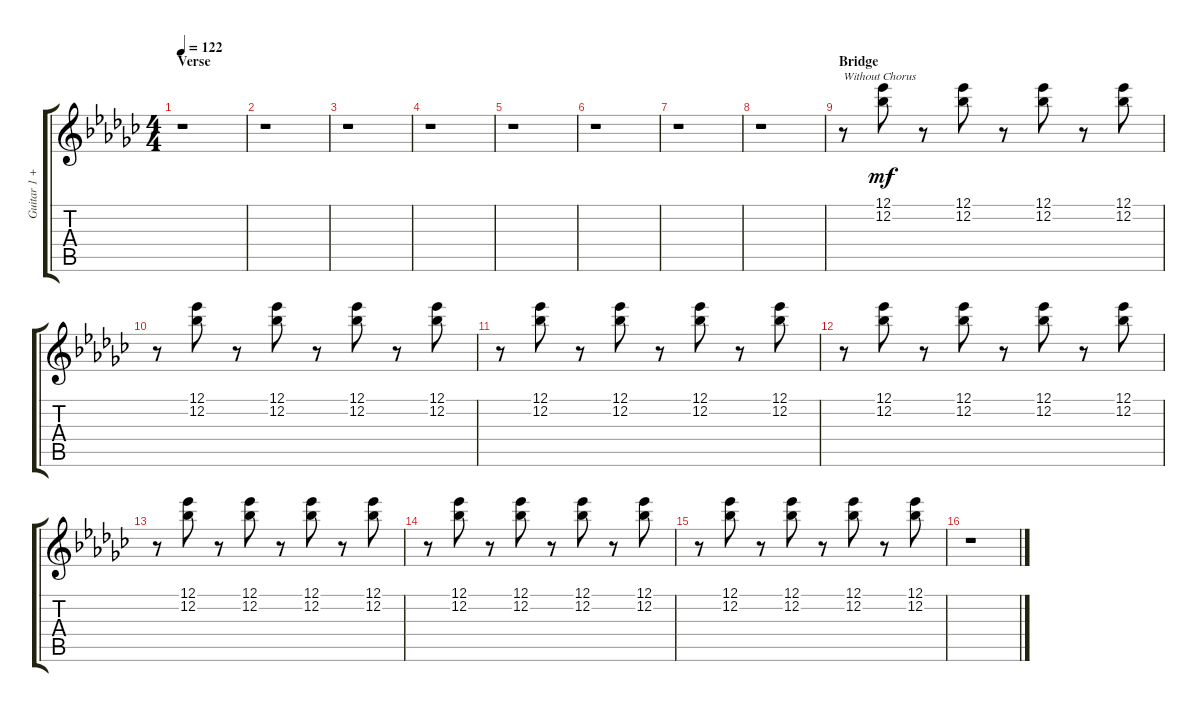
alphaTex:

\track ("Guitar 1 + Chorus" "Guitar 1 +") {instrument distortionguitar}
\staff {score tabs}
\tuning (Eb4 Bb3 Gb3 Db3 Ab2 Eb2) {hide}
\ts (4 4)
\section ("" "Verse")
\tempo 122
\clef g2
\ks ebminor
r.1{dy f} |
r.1 |
r.1 |
r.1 |
r.1 |
r.1 |
r.1 |
r.1 |
\section ("" "Bridge")
r.8{txt "Without Chorus"} (12.1 12.2).8{dy mf} r.8 (12.1 12.2).8 r.8 (12.1 12.2).8 r.8 (12.1 12.2).8 |
r.8 (12.1 12.2).8 r.8 (12.1 12.2).8 r.8 (12.1 12.2).8 r.8 (12.1 12.2).8 |
r.8 (12.1 12.2).8 r.8 (12.1 12.2).8 r.8 (12.1 12.2).8 r.8 (12.1 12.2).8 |
r.8 (12.1 12.2).8 r.8 (12.1 12.2).8 r.8 (12.1 12.2).8 r.8 (12.1 12.2).8 |
r.8 (12.1 12.2).8 r.8 (12.1 12.2).8 r.8 (12.1 12.2).8 r.8 (12.1 12.2).8 |
r.8 (12.1 12.2).8 r.8 (12.1 12.2).8 r.8 (12.1 12.2).8 r.8 (12.1 12.2).8 |
r.8 (12.1 12.2).8 r.8 (12.1 12.2).8 r.8 (12.1 12.2).8 r.8 (12.1 12.2).8 |
r.1
